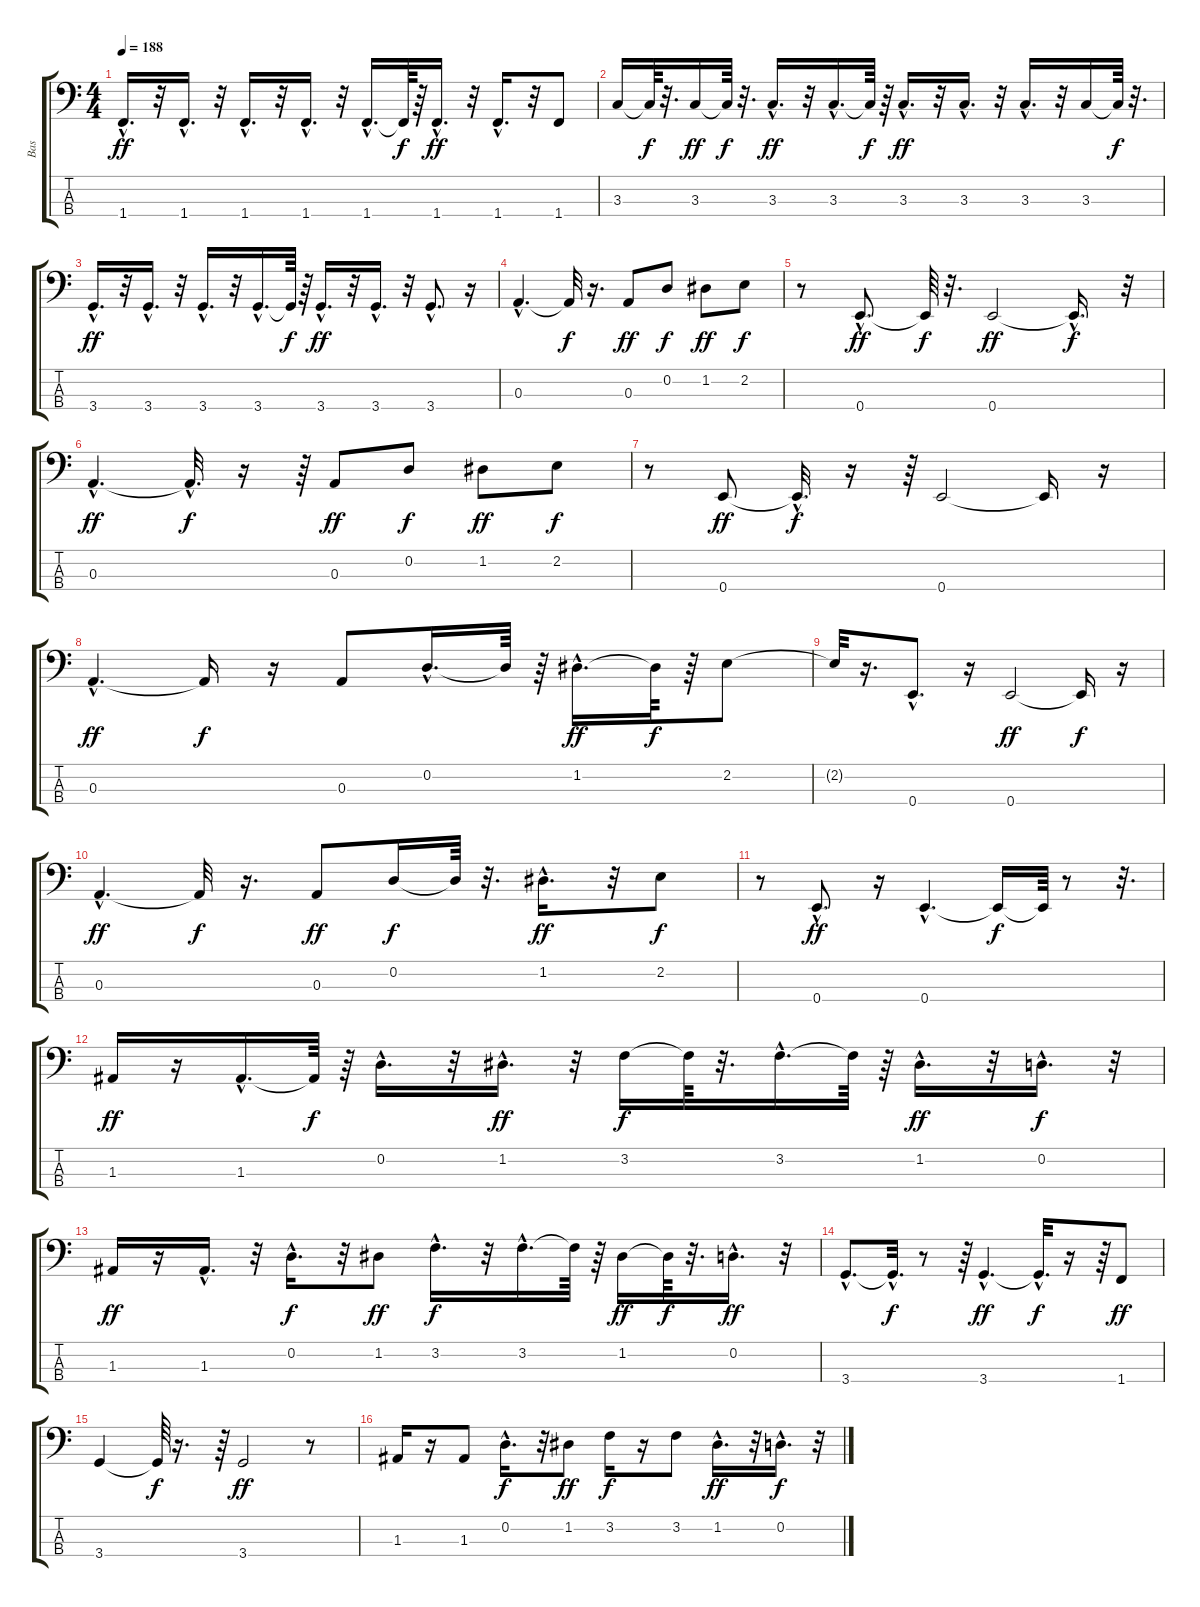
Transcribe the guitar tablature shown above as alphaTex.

\track ("Bas" "Bas") {instrument electricbassfinger}
\staff {score tabs}
\tuning (G2 D2 A1 E1) {hide}
\ts (4 4)
\tempo 188
\clef f4
\ks c
1.4{hac}.16{d dy ff} r.32 1.4{hac}.16{d} r.32 1.4{hac}.16{d} r.32 1.4{hac}.16{d} r.32 1.4{hac}.16{d} 1.4{t}.64{dy f} r.64 1.4{hac}.16{d dy ff} r.32 1.4{hac}.16{d} r.32 1.4.8 |
3.3.16 3.3{t}.64{dy f} r.32{d} 3.3.16{dy ff} 3.3{t}.64{dy f} r.32{d} 3.3{hac}.16{d dy ff} r.32 3.3{hac}.16{d} 3.3{t}.64{dy f} r.64 3.3{hac}.16{d dy ff} r.32 3.3{hac}.16{d} r.32 3.3{hac}.16{d} r.32 3.3.16 3.3{t}.64{dy f} r.32{d} |
3.4{hac}.16{d dy ff} r.32 3.4{hac}.16{d} r.32 3.4{hac}.16{d} r.32 3.4{hac}.16{d} 3.4{t}.64{dy f} r.64 3.4{hac}.16{d dy ff} r.32 3.4{hac}.16{d} r.32 3.4{hac}.8{d} r.16 |
0.3{hac}.4{d} 0.3{t}.32{dy f} r.16{d} 0.3.8{dy ff} 0.2.8{dy f} 1.2.8{dy ff} 2.2.8{dy f} |
r.8 0.4{hac}.8{d dy ff} 0.4{t}.64{dy f} r.32{d} 0.4.2{dy ff} 0.4{hac t}.16{d dy f} r.32 |
0.3{hac}.4{d dy ff} 0.3{hac t}.32{d dy f} r.16 r.64 0.3.8{dy ff} 0.2.8{dy f} 1.2.8{dy ff} 2.2.8{dy f} |
r.8 0.4.8{dy ff} 0.4{hac t}.32{d dy f} r.16 r.64 0.4.2 0.4{t}.16 r.16 |
0.3{hac}.4{d dy ff} 0.3{t}.16{dy f} r.16 0.3.8 0.2{hac}.16{d} 0.2{t}.64 r.64 1.2{hac}.16{d dy ff} 1.2{t}.64{dy f} r.64 2.2.8 |
2.2{t}.32 r.16{d} 0.4{hac}.8{d} r.16 0.4.2{dy ff} 0.4{t}.16{dy f} r.16 |
0.3{hac}.4{d dy ff} 0.3{t}.32{dy f} r.16{d} 0.3.8{dy ff} 0.2.16{dy f} 0.2{t}.64 r.32{d} 1.2{hac}.16{d dy ff} r.32 2.2.8{dy f} |
r.8 0.4{hac}.8{d dy ff} r.16 0.4{hac}.4{d} 0.4{t}.16{dy f} 0.4{t}.64 r.8 r.32{d} |
1.3.16{dy ff} r.16 1.3{hac}.16{d} 1.3{t}.64{dy f} r.64 0.2{hac}.16{d} r.32 1.2{hac}.16{d dy ff} r.32 3.2.16{dy f} 3.2{t}.64 r.32{d} 3.2{hac}.16{d} 3.2{t}.64 r.64 1.2{hac}.16{d dy ff} r.32 0.2{hac}.16{d dy f} r.32 |
1.3.16{dy ff} r.16 1.3{hac}.16{d} r.32 0.2{hac}.16{d dy f} r.32 1.2.8{dy ff} 3.2{hac}.16{d dy f} r.32 3.2{hac}.16{d} 3.2{t}.64 r.64 1.2.16{dy ff} 1.2{t}.64{dy f} r.32{d} 0.2{hac}.16{d dy ff} r.32 |
3.4{hac}.8{d} 3.4{hac t}.32{d dy f} r.8 r.64 3.4{hac}.4{d dy ff} 3.4{hac t}.32{d dy f} r.16 r.64 1.4.8{dy ff} |
3.4.4 3.4{t}.64{dy f} r.16{d} r.64 3.4.2{dy ff} r.8 |
1.3.16 r.16 1.3.8 0.2{hac}.16{d dy f} r.32 1.2.8{dy ff} 3.2.16{dy f} r.16 3.2.8 1.2{hac}.16{d dy ff} r.32 0.2{hac}.16{d dy f} r.32
